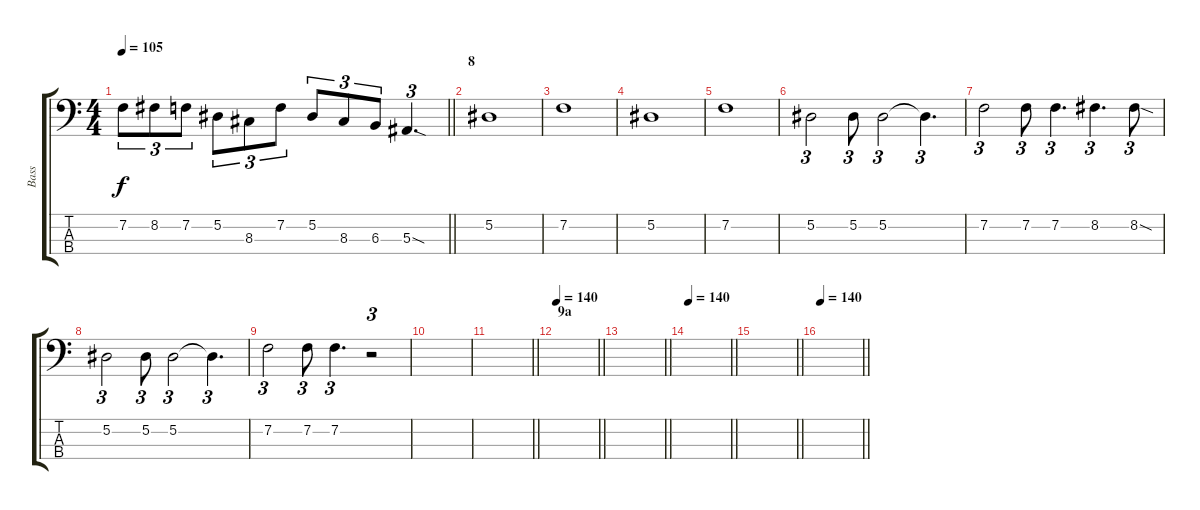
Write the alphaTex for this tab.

\track ("Bass" "Bass") {instrument electricbassfinger}
\staff {score tabs}
\tuning (Eb2 Bb1 F1 C1) {hide}
\ts (4 4)
\tempo 105
\clef f4
\barLineRight lightlight
\ks c
7.2.8{tu (3 2) dy f} 8.2.8{tu (3 2)} 7.2.8{tu (3 2)} 5.2.8{tu (3 2)} 8.3.8{tu (3 2)} 7.2.8{tu (3 2)} 5.2.8{tu (3 2)} 8.3.8{tu (3 2)} 6.3.8{tu (3 2)} 5.3{sod}.4{d tu (3 2)} |
\section ("" "8")
5.2.1 |
7.2.1 |
5.2.1 |
7.2.1 |
5.2.2{tu (3 2)} 5.2.8{tu (3 2)} 5.2.2{tu (3 2)} 5.2{t}.4{d tu (3 2)} |
7.2.2{tu (3 2)} 7.2.8{tu (3 2)} 7.2.4{d tu (3 2)} 8.2.4{d tu (3 2)} 8.2{sod}.8{tu (3 2)} |
5.2.2{tu (3 2)} 5.2.8{tu (3 2)} 5.2.2{tu (3 2)} 5.2{t}.4{d tu (3 2)} |
7.2.2{tu (3 2)} 7.2.8{tu (3 2)} 7.2.4{d tu (3 2)} r.2{tu (3 2)} |
|
\barLineRight lightlight
|
\section ("" "9a")
\tempo 140
\barLineRight lightlight
|
\barLineRight lightlight
|
\tempo 140
\barLineRight lightlight
|
\barLineRight lightlight
|
\tempo 140
\barLineRight lightlight
